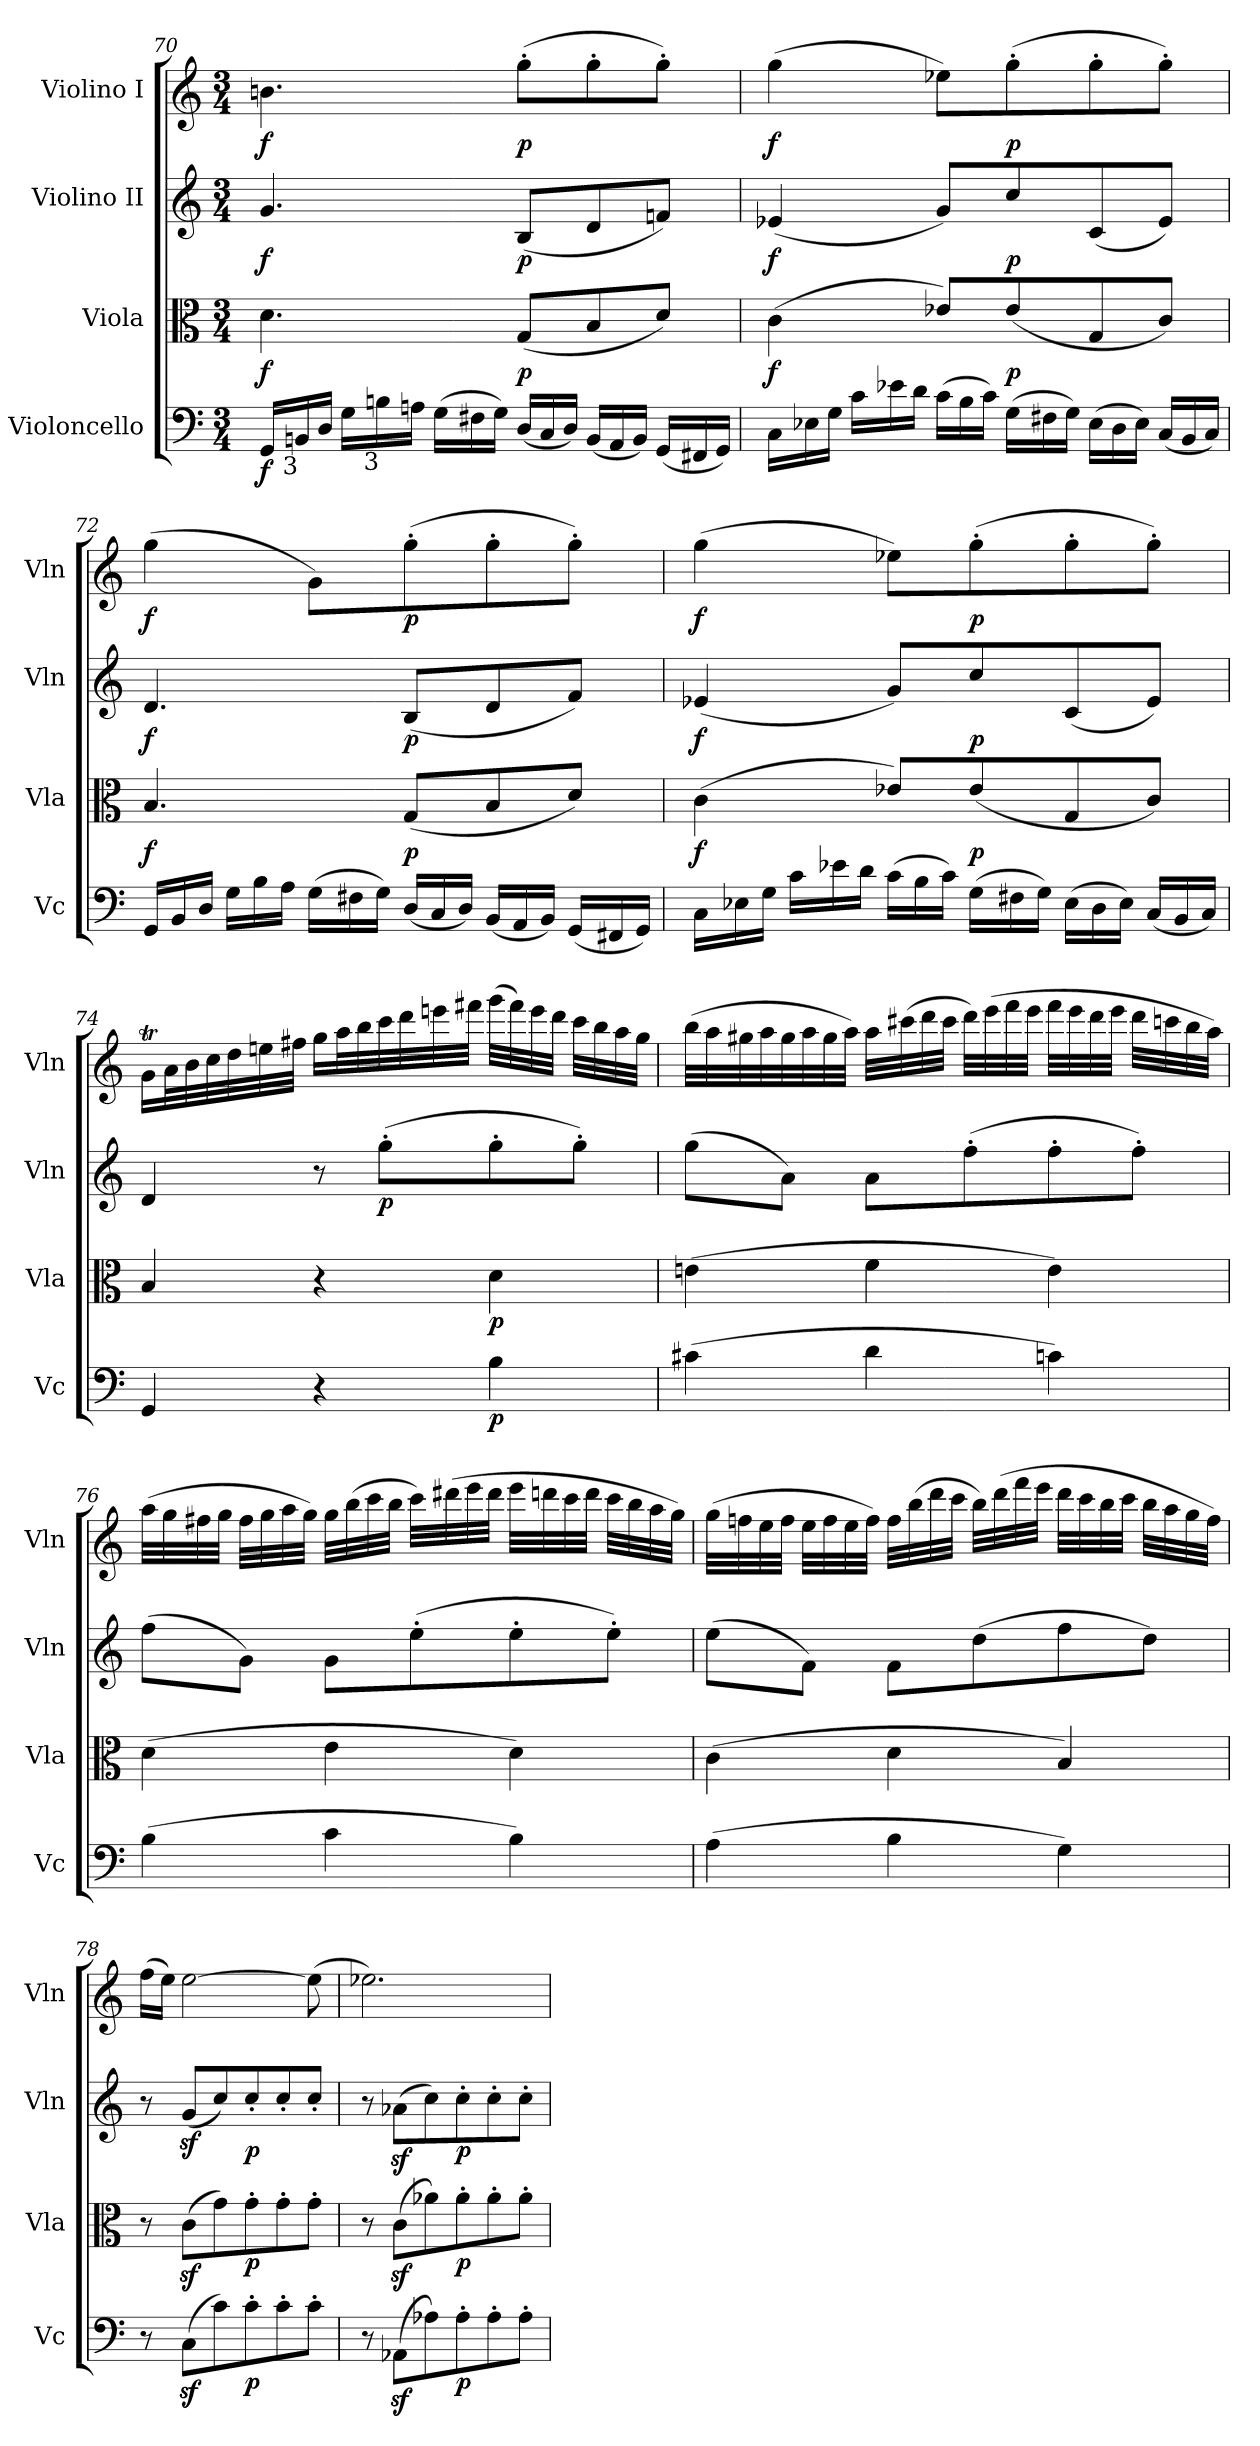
**kern	**dynam	**kern	**dynam	**kern	**dynam	**kern	**dynam
*part4	*part4	*part3	*part3	*part2	*part2	*part1	*part1
*staff4	*staff4	*staff3	*staff3	*staff2	*staff2	*staff1	*staff1
*I"Violoncello	*	*I"Viola	*	*I"Violino II	*	*I"Violino I	*
*I'Vc	*	*I'Vla	*	*I'Vln	*	*I'Vln	*
!!LO:LB:g=z
*clefF4	*	*clefC3	*	*clefG2	*	*clefG2	*
*k[]	*	*k[]	*	*k[]	*	*k[]	*
*C:	*	*C:	*	*C:	*	*C:	*
*M3/4	*	*M3/4	*	*M3/4	*	*M3/4	*
*Xtuplet	*	*	*	*	*	*	*
=70	=70	=70	=70	=70	=70	=70	=70
24GGLL	f	4.d	f	4.g	f	4.bn	f
!LO:TX:b:t=3	!	!	!	!	!	!	!
24BBn	.	.	.	.	.	.	.
24DJJ	.	.	.	.	.	.	.
24GLL	.	.	.	.	.	.	.
!LO:TX:b:t=3	!	!	!	!	!	!	!
24Bn	.	.	.	.	.	.	.
24AnJJ	.	.	.	.	.	.	.
(24GLL	.	.	.	.	.	.	.
24F#X	.	.	.	.	.	.	.
24GJJ)	.	.	.	.	.	.	.
(24DLL	.	(8GL	p	(8BL	p	(8gg'L	p
24C	.	.	.	.	.	.	.
24DJJ)	.	.	.	.	.	.	.
(24BBLL	.	8B	.	8d	.	8gg'	.
24AA	.	.	.	.	.	.	.
24BBJJ)	.	.	.	.	.	.	.
(24GGLL	.	8dJ)	.	8fnJ)	.	8gg'J)	.
24FF#X	.	.	.	.	.	.	.
24GGJJ)	.	.	.	.	.	.	.
=71	=71	=71	=71	=71	=71	=71	=71
24CLL	.	(4c	f	(4e-X	f	(4gg	f
24E-X	.	.	.	.	.	.	.
24GJJ	.	.	.	.	.	.	.
24cLL	.	.	.	.	.	.	.
24e-X	.	.	.	.	.	.	.
24dJJ	.	.	.	.	.	.	.
(24cLL	.	8e-X/L)	.	8gL)	.	8ee-XL)	.
24B	.	.	.	.	.	.	.
24cJJ)	.	.	.	.	.	.	.
(24GLL	.	(<8e-/	p	8cc	p	(8gg'	p
24F#X	.	.	.	.	.	.	.
24GJJ)	.	.	.	.	.	.	.
(24E-LL	.	8G/	.	(8c	.	8gg'	.
24D	.	.	.	.	.	.	.
24E-JJ)	.	.	.	.	.	.	.
(24CLL	.	8c/J)	.	8e-J)	.	8gg'J)	.
24BB	.	.	.	.	.	.	.
24CJJ)	.	.	.	.	.	.	.
=72	=72	=72	=72	=72	=72	=72	=72
24GGLL	.	4.B	f	4.d	f	(4gg	f
24BB	.	.	.	.	.	.	.
24DJJ	.	.	.	.	.	.	.
24GLL	.	.	.	.	.	.	.
24B	.	.	.	.	.	.	.
24AJJ	.	.	.	.	.	.	.
(24GLL	.	.	.	.	.	8gL)	.
24F#X	.	.	.	.	.	.	.
24GJJ)	.	.	.	.	.	.	.
(24DLL	.	(8GL	p	(8BL	p	(8gg'	p
24C	.	.	.	.	.	.	.
24DJJ)	.	.	.	.	.	.	.
(24BBLL	.	8B	.	8d	.	8gg'	.
24AA	.	.	.	.	.	.	.
24BBJJ)	.	.	.	.	.	.	.
(24GGLL	.	8dJ)	.	8fJ)	.	8gg'J)	.
24FF#X	.	.	.	.	.	.	.
24GGJJ)	.	.	.	.	.	.	.
!!LO:PB:g=z
=73	=73	=73	=73	=73	=73	=73	=73
24CLL	.	(4c	f	(4e-X	f	(4gg	f
24E-X	.	.	.	.	.	.	.
24GJJ	.	.	.	.	.	.	.
24cLL	.	.	.	.	.	.	.
24e-X	.	.	.	.	.	.	.
24dJJ	.	.	.	.	.	.	.
(24cLL	.	8e-X/L)	.	8gL)	.	8ee-XL)	.
24B	.	.	.	.	.	.	.
24cJJ)	.	.	.	.	.	.	.
(24GLL	.	(<8e-/	p	8cc	p	(8gg'	p
24F#X	.	.	.	.	.	.	.
24GJJ)	.	.	.	.	.	.	.
(24E-LL	.	8G/	.	(8c	.	8gg'	.
24D	.	.	.	.	.	.	.
24E-JJ)	.	.	.	.	.	.	.
(24CLL	.	8c/J)	.	8e-J)	.	8gg'J)	.
24BB	.	.	.	.	.	.	.
24CJJ)	.	.	.	.	.	.	.
=74	=74	=74	=74	=74	=74	=74	=74
4GG	.	4B	.	4d	.	16gTLL	.
.	.	.	.	.	.	32aL	.
.	.	.	.	.	.	32b	.
.	.	.	.	.	.	32cc	.
.	.	.	.	.	.	32dd	.
.	.	.	.	.	.	32een	.
.	.	.	.	.	.	32ff#XJJJ	.
4r	.	4r	.	8r	.	16ggLL	.
.	.	.	.	.	.	32aaL	.
.	.	.	.	.	.	32bb	.
.	.	.	.	(8gg'L	p	32ccc	.
.	.	.	.	.	.	32ddd	.
.	.	.	.	.	.	32eeen	.
.	.	.	.	.	.	32fff#XJJJ	.
4B	p	4d	p	8gg'	.	(32gggLLL	.
.	.	.	.	.	.	32fff#)	.
.	.	.	.	.	.	32eee	.
.	.	.	.	.	.	32dddJJJ	.
.	.	.	.	8gg'J)	.	32cccLLL	.
.	.	.	.	.	.	32bb	.
.	.	.	.	.	.	32aa	.
.	.	.	.	.	.	32ggJJJ	.
!!LO:LB:g=z
=75	=75	=75	=75	=75	=75	=75	=75
(4c#X	.	(4en	.	(8ggL	.	(32bbLLL	.
.	.	.	.	.	.	32aa	.
.	.	.	.	.	.	32gg#X	.
.	.	.	.	.	.	32aa	.
.	.	.	.	8aJ)	.	32gg#	.
.	.	.	.	.	.	32aa	.
.	.	.	.	.	.	32gg#	.
.	.	.	.	.	.	32aaJJJ)	.
4d	.	4f	.	8aL	.	32aaLLL	.
.	.	.	.	.	.	(32ccc#X	.
.	.	.	.	.	.	32ddd	.
.	.	.	.	.	.	32ccc#JJJ	.
.	.	.	.	(8ff'	.	32dddLLL)	.
.	.	.	.	.	.	(32eee	.
.	.	.	.	.	.	32fff	.
.	.	.	.	.	.	32eeeJJJ	.
4cn)	.	4e)	.	8ff'	.	32fffLLL	.
.	.	.	.	.	.	32eee	.
.	.	.	.	.	.	32ddd	.
.	.	.	.	.	.	32eeeJJJ	.
.	.	.	.	8ff'J)	.	32dddLLL	.
.	.	.	.	.	.	32cccn	.
.	.	.	.	.	.	32bb	.
.	.	.	.	.	.	32aaJJJ)	.
=76	=76	=76	=76	=76	=76	=76	=76
(4B	.	(4d	.	(8ffL	.	(32aaLLL	.
.	.	.	.	.	.	32gg	.
.	.	.	.	.	.	32ff#X	.
.	.	.	.	.	.	32ggJJJ	.
.	.	.	.	8gJ)	.	32ff#LLL	.
.	.	.	.	.	.	32gg	.
.	.	.	.	.	.	32aa	.
.	.	.	.	.	.	32ggJJJ)	.
4c	.	4e	.	8gL	.	32ggLLL	.
.	.	.	.	.	.	(32bb	.
.	.	.	.	.	.	32ccc	.
.	.	.	.	.	.	32bbJJJ	.
.	.	.	.	(8ee'	.	32cccLLL)	.
.	.	.	.	.	.	(32ddd#X	.
.	.	.	.	.	.	32eee	.
.	.	.	.	.	.	32ddd#JJJ	.
4B)	.	4d)	.	8ee'	.	32eeeLLL	.
.	.	.	.	.	.	32dddn	.
.	.	.	.	.	.	32ccc	.
.	.	.	.	.	.	32dddJJJ	.
.	.	.	.	8ee'J)	.	32cccLLL	.
.	.	.	.	.	.	32bb	.
.	.	.	.	.	.	32aa	.
.	.	.	.	.	.	32ggJJJ)	.
!!LO:LB:g=z
=77	=77	=77	=77	=77	=77	=77	=77
(4A	.	(4c	.	(8eeL	.	(32ggLLL	.
.	.	.	.	.	.	32ffn	.
.	.	.	.	.	.	32ee	.
.	.	.	.	.	.	32ffJJJ	.
.	.	.	.	8fJ)	.	32eeLLL	.
.	.	.	.	.	.	32ff	.
.	.	.	.	.	.	32ee	.
.	.	.	.	.	.	32ffJJJ)	.
4B	.	4d	.	8fL	.	32ffLLL	.
.	.	.	.	.	.	(32bb	.
.	.	.	.	.	.	32ddd	.
.	.	.	.	.	.	32cccJJJ	.
.	.	.	.	(8dd	.	32bbLLL)	.
.	.	.	.	.	.	(32ddd	.
.	.	.	.	.	.	32fff	.
.	.	.	.	.	.	32eeeJJJ	.
4G)	.	4B)	.	8ff	.	32dddLLL	.
.	.	.	.	.	.	32ccc	.
.	.	.	.	.	.	32bb	.
.	.	.	.	.	.	32cccJJJ	.
.	.	.	.	8ddJ)	.	32bbLLL	.
.	.	.	.	.	.	32aa	.
.	.	.	.	.	.	32gg	.
.	.	.	.	.	.	32ffJJJ)	.
=78	=78	=78	=78	=78	=78	=78	=78
8r	.	8r	.	8r	.	(16ffLL	.
.	.	.	.	.	.	16eeJJ)	.
(8CzL	.	(8czL	.	(8gz/L	.	[2ee	.
8c)	.	8g)	.	8cc/)	.	.	.
8c'	p	8g'	p	8cc'/	p	.	.
8c'	.	8g'	.	8cc'/	.	.	.
8c'J	.	8g'J	.	8cc'/J	.	(8ee]	.
=79	=79	=79	=79	=79	=79	=79	=79
8r	.	8r	.	8r	.	2.ee-X)	.
(8AA-XzL	.	(8czL	.	(8a-XzL	.	.	.
8A-X)	.	8a-X)	.	8cc)	.	.	.
8A-'	p	8a-'	p	8cc'	p	.	.
8A-'	.	8a-'	.	8cc'	.	.	.
8A-'J	.	8a-'J	.	8cc'J	.	.	.
=	=	=	=	=	=	=	=
*-	*-	*-	*-	*-	*-	*-	*-
